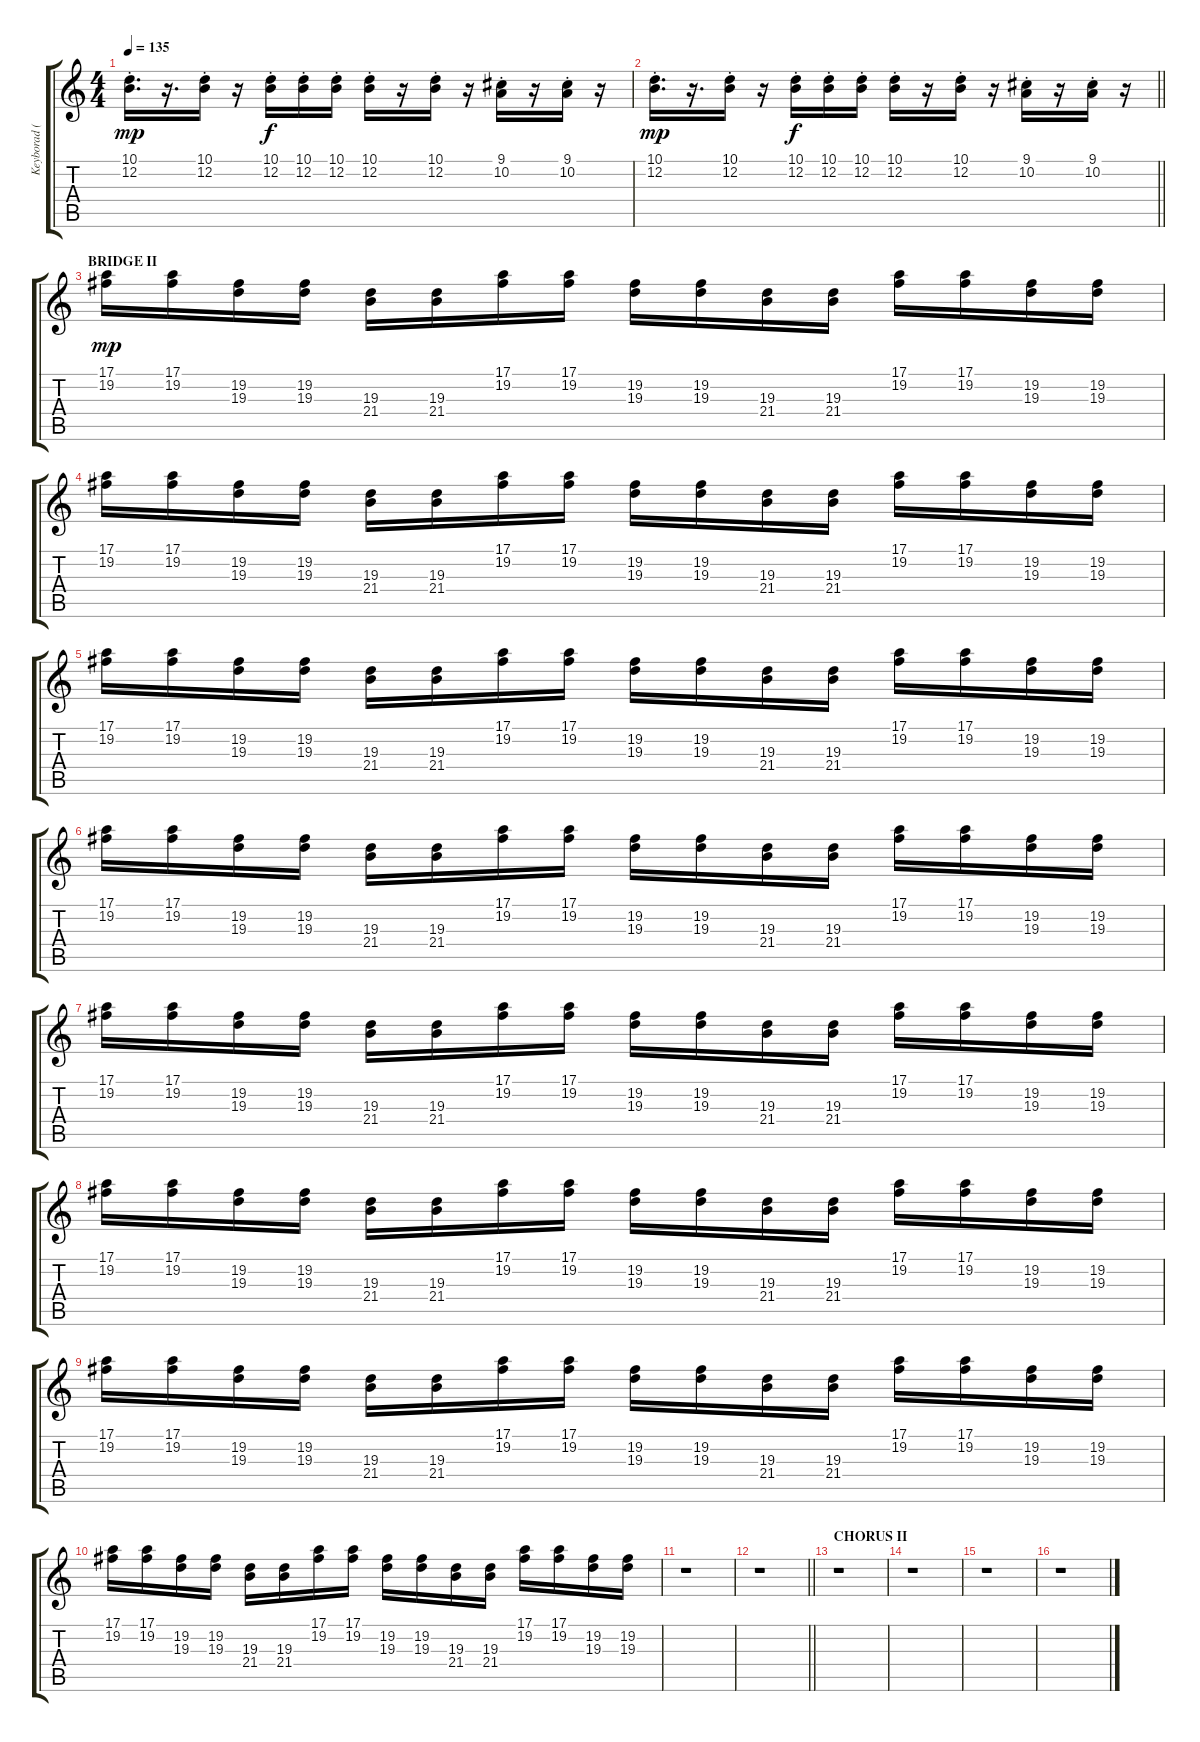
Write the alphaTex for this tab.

\track ("Keyborad (1)" "Keyborad (") {instrument tremolostrings}
\staff {score tabs}
\tuning (E4 B3 G3 D3 A2 E2) {hide}
\ts (4 4)
\tempo 135
\clef g2
\ks c
(10.1{st} 12.2{st}).16{d dy mp} r.16{d} (10.1{st} 12.2{st}).16 r.16 (10.1{st} 12.2{st}).16{dy f} (10.1{st} 12.2{st}).16 (10.1{st} 12.2{st}).16 (10.1{st} 12.2{st}).16 r.16 (10.1{st} 12.2{st}).16 r.16 (9.1{st} 10.2{st}).16 r.16 (9.1{st} 10.2{st}).16 r.16 |
\barLineRight lightlight
(10.1{st} 12.2{st}).16{d dy mp} r.16{d} (10.1{st} 12.2{st}).16 r.16 (10.1{st} 12.2{st}).16{dy f} (10.1{st} 12.2{st}).16 (10.1{st} 12.2{st}).16 (10.1{st} 12.2{st}).16 r.16 (10.1{st} 12.2{st}).16 r.16 (9.1{st} 10.2{st}).16 r.16 (9.1{st} 10.2{st}).16 r.16 |
\section ("" "BRIDGE II")
(17.1 19.2).16{dy mp instrument lead5charang} (17.1 19.2).16 (19.2 19.3).16 (19.2 19.3).16 (19.3 21.4).16 (19.3 21.4).16 (17.1 19.2).16 (17.1 19.2).16 (19.2 19.3).16 (19.2 19.3).16 (19.3 21.4).16 (19.3 21.4).16 (17.1 19.2).16 (17.1 19.2).16 (19.2 19.3).16 (19.2 19.3).16 |
(17.1 19.2).16 (17.1 19.2).16 (19.2 19.3).16 (19.2 19.3).16 (19.3 21.4).16 (19.3 21.4).16 (17.1 19.2).16 (17.1 19.2).16 (19.2 19.3).16 (19.2 19.3).16 (19.3 21.4).16 (19.3 21.4).16 (17.1 19.2).16 (17.1 19.2).16 (19.2 19.3).16 (19.2 19.3).16 |
(17.1 19.2).16 (17.1 19.2).16 (19.2 19.3).16 (19.2 19.3).16 (19.3 21.4).16 (19.3 21.4).16 (17.1 19.2).16 (17.1 19.2).16 (19.2 19.3).16 (19.2 19.3).16 (19.3 21.4).16 (19.3 21.4).16 (17.1 19.2).16 (17.1 19.2).16 (19.2 19.3).16 (19.2 19.3).16 |
(17.1 19.2).16 (17.1 19.2).16 (19.2 19.3).16 (19.2 19.3).16 (19.3 21.4).16 (19.3 21.4).16 (17.1 19.2).16 (17.1 19.2).16 (19.2 19.3).16 (19.2 19.3).16 (19.3 21.4).16 (19.3 21.4).16 (17.1 19.2).16 (17.1 19.2).16 (19.2 19.3).16 (19.2 19.3).16 |
(17.1 19.2).16 (17.1 19.2).16 (19.2 19.3).16 (19.2 19.3).16 (19.3 21.4).16 (19.3 21.4).16 (17.1 19.2).16 (17.1 19.2).16 (19.2 19.3).16 (19.2 19.3).16 (19.3 21.4).16 (19.3 21.4).16 (17.1 19.2).16 (17.1 19.2).16 (19.2 19.3).16 (19.2 19.3).16 |
(17.1 19.2).16 (17.1 19.2).16 (19.2 19.3).16 (19.2 19.3).16 (19.3 21.4).16 (19.3 21.4).16 (17.1 19.2).16 (17.1 19.2).16 (19.2 19.3).16 (19.2 19.3).16 (19.3 21.4).16 (19.3 21.4).16 (17.1 19.2).16 (17.1 19.2).16 (19.2 19.3).16 (19.2 19.3).16 |
(17.1 19.2).16 (17.1 19.2).16 (19.2 19.3).16 (19.2 19.3).16 (19.3 21.4).16 (19.3 21.4).16 (17.1 19.2).16 (17.1 19.2).16 (19.2 19.3).16 (19.2 19.3).16 (19.3 21.4).16 (19.3 21.4).16 (17.1 19.2).16 (17.1 19.2).16 (19.2 19.3).16 (19.2 19.3).16 |
(17.1 19.2).16 (17.1 19.2).16 (19.2 19.3).16 (19.2 19.3).16 (19.3 21.4).16 (19.3 21.4).16 (17.1 19.2).16 (17.1 19.2).16 (19.2 19.3).16 (19.2 19.3).16 (19.3 21.4).16 (19.3 21.4).16 (17.1 19.2).16 (17.1 19.2).16 (19.2 19.3).16 (19.2 19.3).16 |
r.1 |
\barLineRight lightlight
r.1 |
\section ("" "CHORUS II")
r.1 |
r.1 |
r.1 |
r.1
